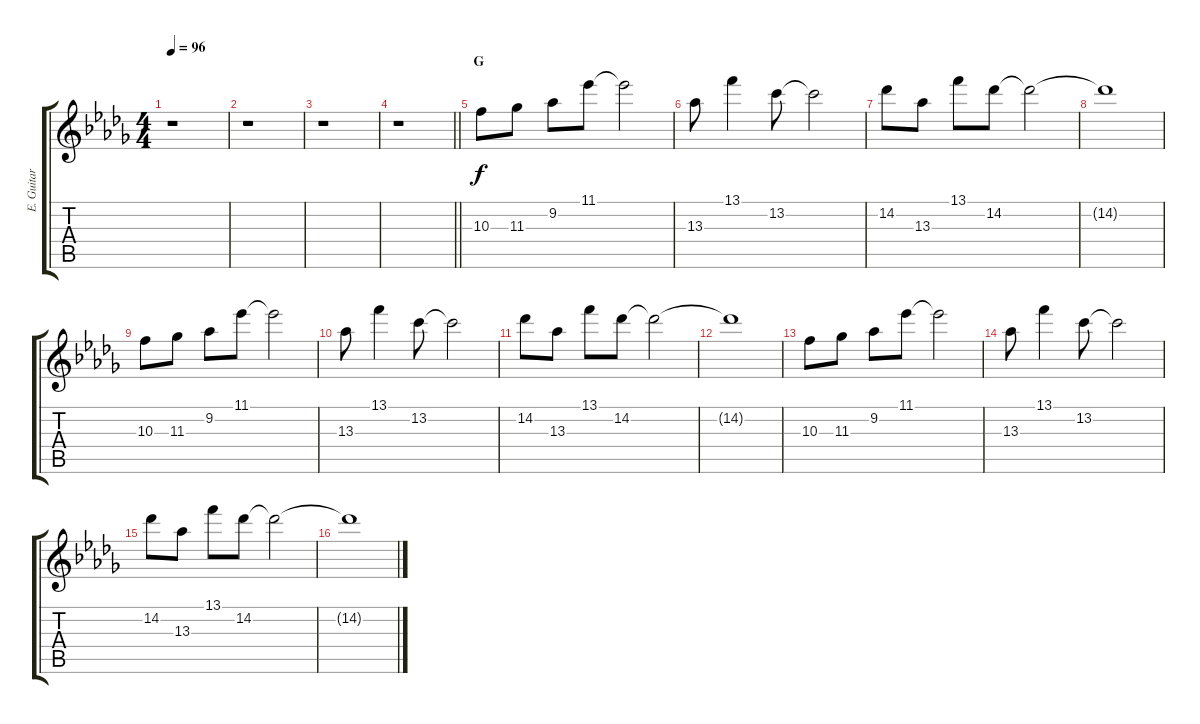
\track ("E. Guitar II" "E. Guitar ") {instrument overdrivenguitar}
\staff {score tabs}
\tuning (E4 B3 G3 D3 A2 E2) {hide}
\ts (4 4)
\tempo 96
\clef g2
\ks db
r.1{dy f} |
r.1 |
r.1 |
\barLineRight lightlight
r.1 |
\section ("" "G")
10.3.8 11.3.8 9.2.8 11.1.8 11.1{t}.2 |
13.3.8 13.1.4 13.2.8 13.2{t}.2 |
14.2.8 13.3.8 13.1.8 14.2.8 14.2{t}.2 |
14.2{t}.1 |
10.3.8 11.3.8 9.2.8 11.1.8 11.1{t}.2 |
13.3.8 13.1.4 13.2.8 13.2{t}.2 |
14.2.8 13.3.8 13.1.8 14.2.8 14.2{t}.2 |
14.2{t}.1 |
10.3.8 11.3.8 9.2.8 11.1.8 11.1{t}.2 |
13.3.8 13.1.4 13.2.8 13.2{t}.2 |
14.2.8 13.3.8 13.1.8 14.2.8 14.2{t}.2 |
14.2{t}.1
